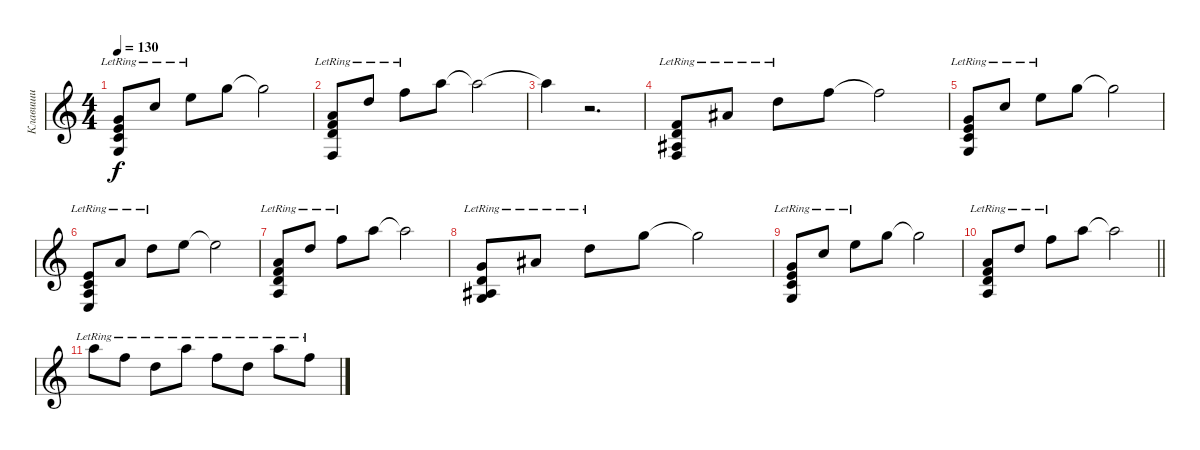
\track ("Клавиши" "Клавиши") {instrument harpsichord}
\staff {score}
\tuning (E4 B3 G3 D3 A2 E2) {hide}
\ts (4 4)
\tempo 130
\clef g2
\ks c
(3.1{lr} 5.2{lr} 5.3{lr} 5.4{lr}).8{dy f} 17.3{lr}.8 17.2{lr}.8 15.1.8 15.1{t}.2 |
(5.1{lr} 6.2{lr} 7.3{lr} 8.5{lr}).8 19.3{lr}.8 18.2{lr}.8 17.1.8 17.1{t}.2 |
17.1{t}.4 r.2{d} |
(1.1{lr} 3.2{lr} 3.3{lr} 3.4{lr}).8 15.3{lr}.8 15.2{lr}.8 13.1.8 13.1{t}.2 |
(3.1{lr} 5.2{lr} 5.3{lr} 5.4{lr}).8 17.3{lr}.8 17.2{lr}.8 15.1.8 15.1{t}.2 |
(5.2{lr} 5.3{lr} 7.4{lr} 7.5{lr}).8 19.4{lr}.8 19.3{lr}.8 17.2.8 17.2{t}.2 |
(5.1{lr} 6.2{lr} 7.3{lr} 7.4{lr}).8 19.3{lr}.8 18.2{lr}.8 17.1.8 17.1{t}.2 |
(3.1{lr} 3.2{lr} 3.3{lr} 5.4{lr}).8 15.3{lr}.8 15.2{lr}.8 15.1.8 15.1{t}.2 |
(3.1{lr} 5.2{lr} 5.3{lr} 5.4{lr}).8 17.3{lr}.8 17.2{lr}.8 15.1.8 15.1{t}.2 |
\barLineRight lightlight
(5.1{lr} 6.2{lr} 7.3{lr} 7.4{lr}).8 19.3{lr}.8 18.2{lr}.8 17.1.8 17.1{t}.2 |
17.1{lr}.8 18.2{lr}.8 19.3{lr}.8 17.1{lr}.8 18.2{lr}.8 19.3{lr}.8 17.1{lr}.8 18.2{lr}.8
